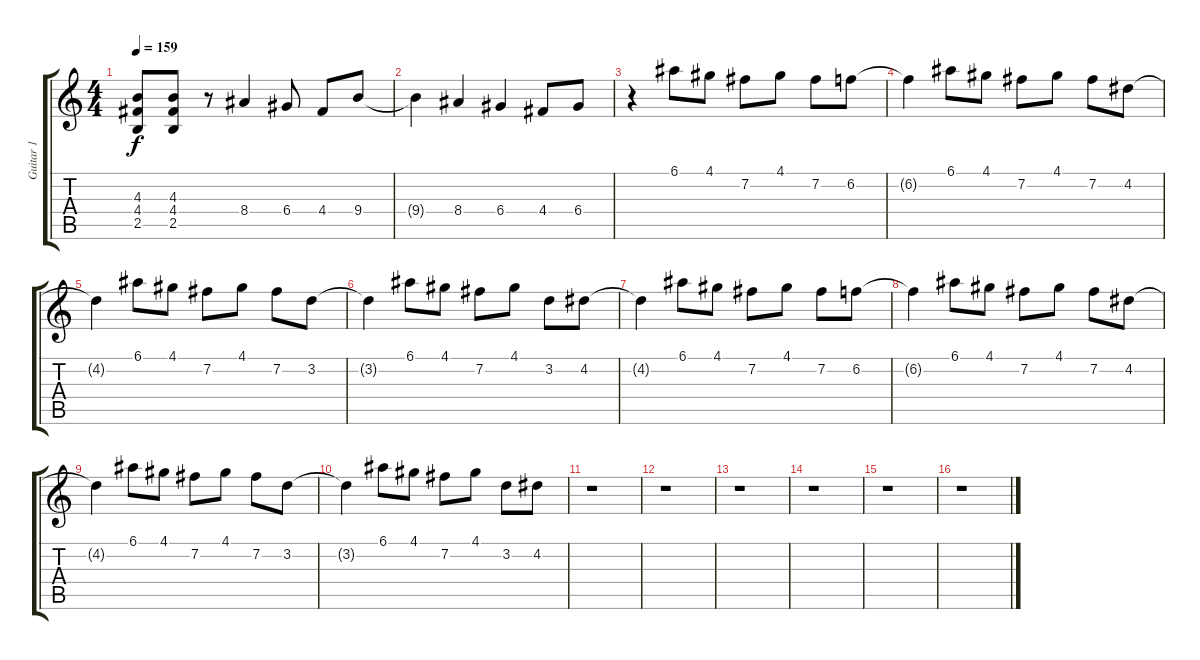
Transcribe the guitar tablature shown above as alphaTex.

\track ("Guitar 1" "Guitar 1") {instrument distortionguitar}
\staff {score tabs}
\tuning (E4 B3 G3 D3 A2 E2) {hide}
\ts (4 4)
\tempo 159
\clef g2
\ks c
(4.3 4.4 2.5).8{dy f} (4.3 4.4 2.5).8 r.8 8.4.4 6.4.8 4.4.8 9.4.8 |
9.4{t}.4 8.4.4 6.4.4 4.4.8 6.4.8 |
r.4 6.1.8 4.1.8 7.2.8 4.1.8 7.2.8 6.2.8 |
6.2{t}.4 6.1.8 4.1.8 7.2.8 4.1.8 7.2.8 4.2.8 |
4.2{t}.4 6.1.8 4.1.8 7.2.8 4.1.8 7.2.8 3.2.8 |
3.2{t}.4 6.1.8 4.1.8 7.2.8 4.1.8 3.2.8 4.2.8 |
4.2{t}.4 6.1.8 4.1.8 7.2.8 4.1.8 7.2.8 6.2.8 |
6.2{t}.4 6.1.8 4.1.8 7.2.8 4.1.8 7.2.8 4.2.8 |
4.2{t}.4 6.1.8 4.1.8 7.2.8 4.1.8 7.2.8 3.2.8 |
3.2{t}.4 6.1.8 4.1.8 7.2.8 4.1.8 3.2.8 4.2.8 |
r.1 |
r.1 |
r.1 |
r.1 |
r.1 |
r.1
